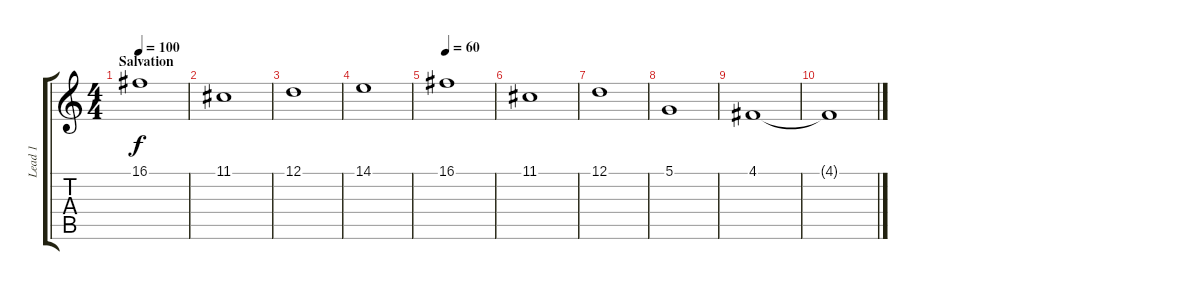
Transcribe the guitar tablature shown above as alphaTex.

\track ("Lead 1" "Lead 1") {instrument fx7echoes}
\staff {score tabs}
\tuning (D4 A3 F3 C3 G2 D2) {hide}
\ts (4 4)
\section ("" "Salvation")
\tempo 100
\clef g2
\ks c
16.1.1{dy f instrument pad4choir} |
11.1.1 |
12.1.1 |
14.1.1 |
\tempo 60
16.1.1 |
11.1.1 |
12.1.1 |
5.1.1 |
4.1.1{volume 0 instrument pad4choir} |
4.1{t}.1
